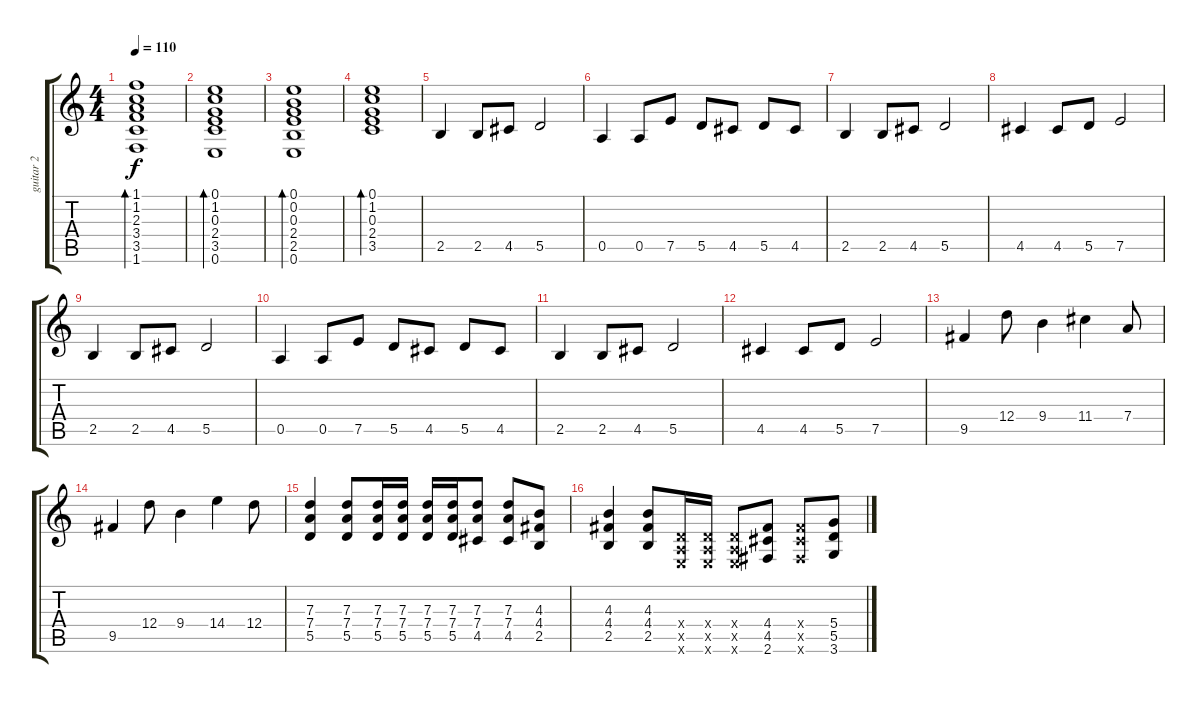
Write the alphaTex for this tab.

\track ("guitar 2" "guitar 2") {instrument distortionguitar}
\staff {score tabs}
\tuning (E4 B3 G3 D3 A2 E2) {hide}
\ts (4 4)
\tempo 110
\clef g2
\ks c
(1.1 1.2 2.3 3.4 3.5 1.6).1{bd 240 dy f instrument acousticguitarsteel} |
(0.1 1.2 0.3 2.4 3.5 0.6).1{bd 240} |
(0.1 0.2 0.3 2.4 2.5 0.6).1{bd 240 instrument acousticguitarsteel} |
(0.1 1.2 0.3 2.4 3.5).1{bd 240} |
2.5.4{volume 14 instrument distortionguitar} 2.5.8 4.5.8 5.5.2 |
0.5.4 0.5.8 7.5.8 5.5.8 4.5.8 5.5.8 4.5.8 |
2.5.4 2.5.8 4.5.8 5.5.2 |
4.5.4 4.5.8 5.5.8 7.5.2 |
2.5.4{volume 14 instrument distortionguitar} 2.5.8 4.5.8 5.5.2 |
0.5.4 0.5.8 7.5.8 5.5.8 4.5.8 5.5.8 4.5.8 |
2.5.4 2.5.8 4.5.8 5.5.2 |
4.5.4 4.5.8 5.5.8 7.5.2 |
9.5.4 12.4.8 9.4.4 11.4.4 7.4.8 |
9.5.4 12.4.8 9.4.4 14.4.4 12.4.8 |
(7.3 7.4 5.5).4{instrument distortionguitar} (7.3 7.4 5.5).8 (7.3 7.4 5.5).16 (7.3 7.4 5.5).16 (7.3 7.4 5.5).16 (7.3 7.4 5.5).16 (7.3 7.4 4.5).8 (7.3 7.4 4.5).8 (4.3 4.4 2.5).8 |
(4.3 4.4 2.5).4 (4.3 4.4 2.5).8 (0.4{x} 0.5{x} 0.6{x}).16 (0.4{x} 0.5{x} 0.6{x}).16 (0.4{x} 0.5{x} 0.6{x}).8 (4.4 4.5 2.6).8 (4.4{x} 4.5{x} 2.6{x}).8 (5.4 5.5 3.6).8
